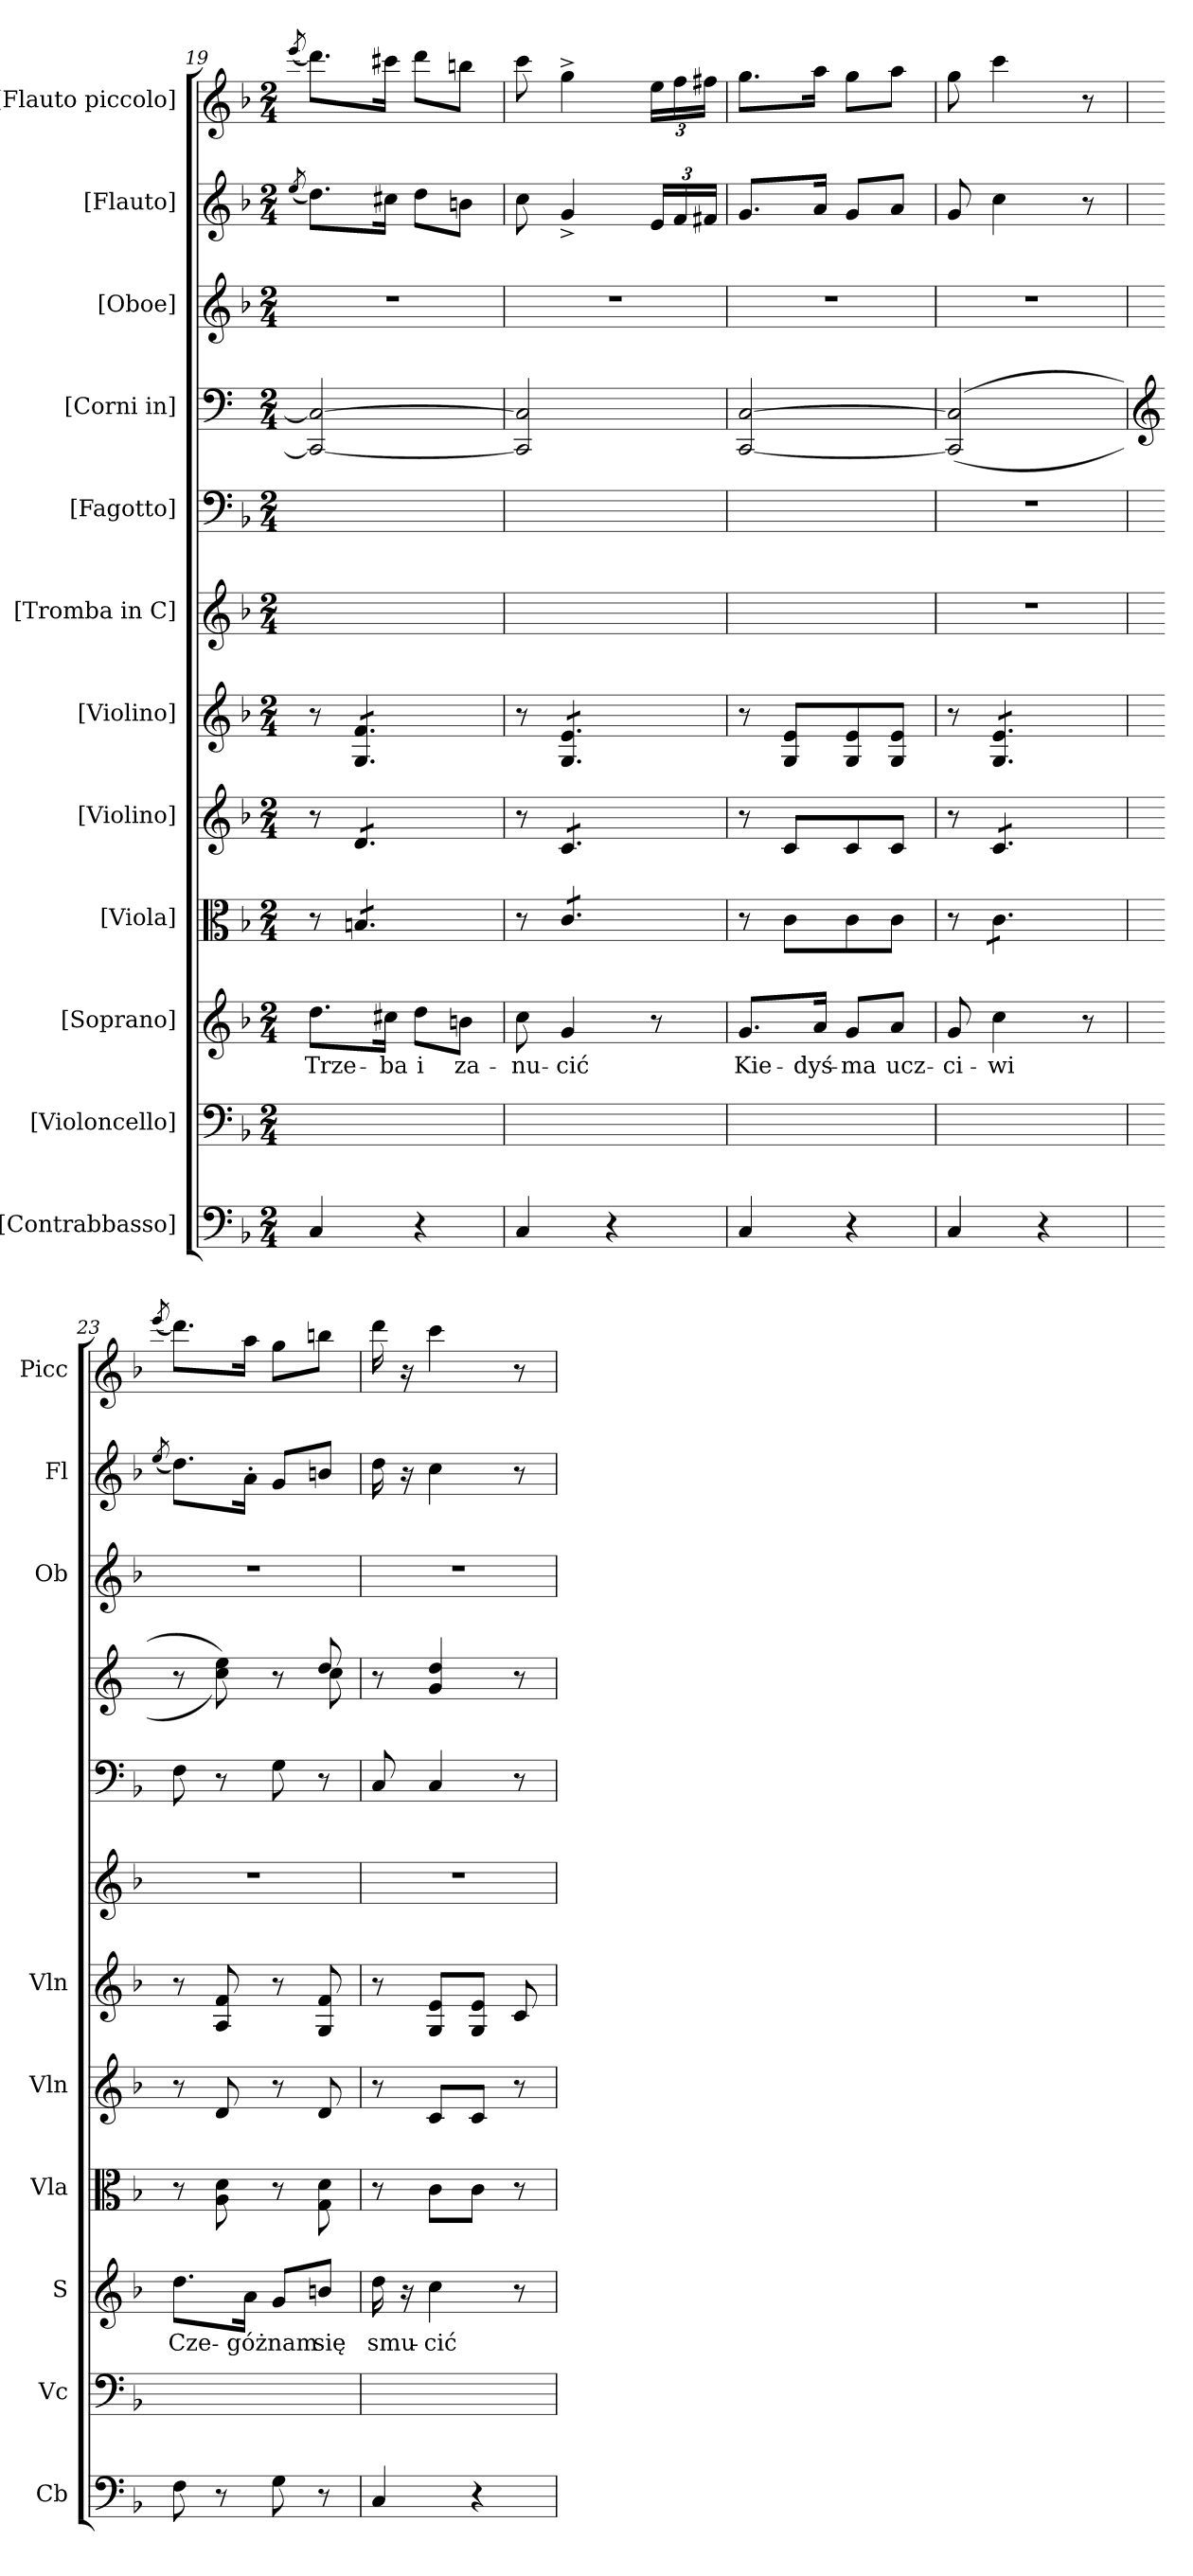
**kern	**kern	**kern	**text	**kern	**kern	**kern	**kern	**kern	**kern	**kern	**kern	**kern
*part12	*part11	*part10	*part10	*part9	*part8	*part7	*part6	*part5	*part4	*part3	*part2	*part1
*staff12	*staff11	*staff10	*staff10	*staff9	*staff8	*staff7	*staff6	*staff5	*staff4	*staff3	*staff2	*staff1
*I"[Contrabbasso]	*I"[Violoncello]	*I"[Soprano]	*	*I"[Viola]	*I"[Violino]	*I"[Violino]	*I"[Tromba in C]	*I"[Fagotto]	*I"[Corni in]	*I"[Oboe]	*I"[Flauto]	*I"[Flauto piccolo]
*I'Cb	*I'Vc	*I'S	*	*I'Vla	*I'Vln	*I'Vln	*	*	*	*I'Ob	*I'Fl	*I'Picc
*clefF4	*clefF4	*clefG2	*	*clefC3	*clefG2	*clefG2	*clefG2	*clefF4	*clefF4	*clefG2	*clefG2	*clefG2
*	*	*	*	*	*	*	*	*	*ITrd4c7	*	*	*
*k[b-]	*k[b-]	*k[b-]	*	*k[b-]	*k[b-]	*k[b-]	*k[b-]	*k[b-]	*k[b-]	*k[b-]	*k[b-]	*k[b-]
*M2/4	*M2/4	*M2/4	*	*M2/4	*M2/4	*M2/4	*M2/4	*M2/4	*M2/4	*M2/4	*M2/4	*M2/4
=19	=19	=19	=19	=19	=19	=19	=19	=19	=19	=19	=19	=19
.	.	.	.	.	.	.	.	.	.	.	(8qee/	(8qeee/
4C/	4C/yy	8.dd\L	Trze-	8r	8r	8r	2ryy	2ryy	2FFF_/ 2FF_/	2r	8.dd\L)	8.ddd\L)
*	*	*	*	*tremolo	*	*	*	*	*	*	*	*
*	*	*	*	*	*tremolo	*	*	*	*	*	*	*
*	*	*	*	*	*	*tremolo	*	*	*	*	*	*
.	.	.	.	8Bn/L	8d/L	8G/ 8f/L	.	.	.	.	.	.
.	.	16cc#X\Jk	-ba	.	.	.	.	.	.	.	16cc#X\Jk	16ccc#X\Jk
4r	4ryy	8dd\L	i	8Bn/	8d/	8G/ 8f/	.	.	.	.	8dd\L	8ddd\L
.	.	8bn\J	za-	8Bn/J	8d/J	8G/ 8f/J	.	.	.	.	8bn\J	8bbn\J
=20	=20	=20	=20	=20	=20	=20	=20	=20	=20	=20	=20	=20
4C/	4C/yy	8cc\	-nu-	8r	8r	8r	2ryy	2ryy	2FFF]/ 2FF]/	2r	8cc\	8ccc\
.	.	4g/	-cić	8c/L	8c/L	8G/ 8e/L	.	.	.	.	4g^/	4gg^<\
4r	4ryy	.	.	8c/	8c/	8G/ 8e/	.	.	.	.	.	.
.	.	8r	.	8c/J	8c/J	8G/ 8e/J	.	.	.	.	24e/LL	24ee\LL
*	*	*	*	*	*	*Xtremolo	*	*	*	*	*	*
*	*	*	*	*	*Xtremolo	*	*	*	*	*	*	*
*	*	*	*	*Xtremolo	*	*	*	*	*	*	*	*
.	.	.	.	.	.	.	.	.	.	.	24f/	24ff\
.	.	.	.	.	.	.	.	.	.	.	24f#X/JJ	24ff#X\JJ
=21	=21	=21	=21	=21	=21	=21	=21	=21	=21	=21	=21	=21
4C/	4C/yy	8.g/L	Kie-	8r	8r	8r	2ryy	2ryy	[2FFF/ [2FF/	2r	8.g/L	8.gg\L
.	.	.	.	8c\L	8c/L	8G/ 8e/L	.	.	.	.	.	.
.	.	16a/Jk	-dyś-	.	.	.	.	.	.	.	16a/Jk	16aa\Jk
4r	4ryy	8g/L	-ma	8c\	8c/	8G/ 8e/	.	.	.	.	8g/L	8gg\L
.	.	8a/J	ucz-	8c\J	8c/J	8G/ 8e/J	.	.	.	.	8a/J	8aa\J
=22	=22	=22	=22	=22	=22	=22	=22	=22	=22	=22	=22	=22
4C/	4C/yy	8g/	-ci-	8r	8r	8r	2r	2r	(<(>2FFF]/ 2FF]/	2r	8g/	8gg\
*	*	*	*	*tremolo	*	*	*	*	*	*	*	*
*	*	*	*	*	*tremolo	*	*	*	*	*	*	*
*	*	*	*	*	*	*tremolo	*	*	*	*	*	*
.	.	4cc\	-wi	8c\L	8c/L	8G/ 8e/L	.	.	.	.	4cc\	4ccc\
4r	4ryy	.	.	8c\	8c/	8G/ 8e/	.	.	.	.	.	.
.	.	8r	.	8c\J	8c/J	8G/ 8e/J	.	.	.	.	8r	8r
*	*	*	*	*	*	*Xtremolo	*	*	*	*	*	*
*	*	*	*	*	*Xtremolo	*	*	*	*	*	*	*
*	*	*	*	*Xtremolo	*	*	*	*	*	*	*	*
=23	=23	=23	=23	=23	=23	=23	=23	=23	=23	=23	=23	=23
*	*	*	*	*	*	*	*	*	*clefG2	*	*	*
.	.	.	.	.	.	.	.	.	.	.	(8qee/	(8qeee/
*	*	*	*	*	*	*	*	*	*^	*	*	*
8F\	8F\yy	8.dd\L	Cze-	8r	8r	8r	2r	8F\	8r	4.ryy	2r	8.dd\L)	8.ddd\L)
8r	8ryy	.	.	8A\ 8d\	8d/	8A/ 8f/	.	8r	8f\ 8a\))	.	.	.	.
.	.	16a\Jk	-góż	.	.	.	.	.	.	.	.	16a'\Jk	16aa\Jk
8G\	8G\yy	8g/L	nam	8r	8r	8r	.	8G\	8r	.	.	8g/L	8gg\L
8r	8ryy	8bn/J	się	8G\ 8d\	8d/	8G/ 8f/	.	8r	8g/	8f\	.	8bn/J	8bbn\J
*	*	*	*	*	*	*	*	*	*v	*v	*	*	*
=24	=24	=24	=24	=24	=24	=24	=24	=24	=24	=24	=24	=24
4C/	4C/yy	16dd\	smu-	8r	8r	8r	2r	8C/	8r	2r	16dd\	16ddd\
.	.	16r	.	.	.	.	.	.	.	.	16r	16r
.	.	4cc\	-cić	8c\L	8c/L	8G/ 8e/L	.	4C/	4c/ 4g/	.	4cc\	4ccc\
4r	4ryy	.	.	8c\J	8c/J	8G/ 8e/J	.	.	.	.	.	.
.	.	8r	.	8r	8r	8c/	.	8r	8r	.	8r	8r
=	=	=	=	=	=	=	=	=	=	=	=	=
*-	*-	*-	*-	*-	*-	*-	*-	*-	*-	*-	*-	*-
